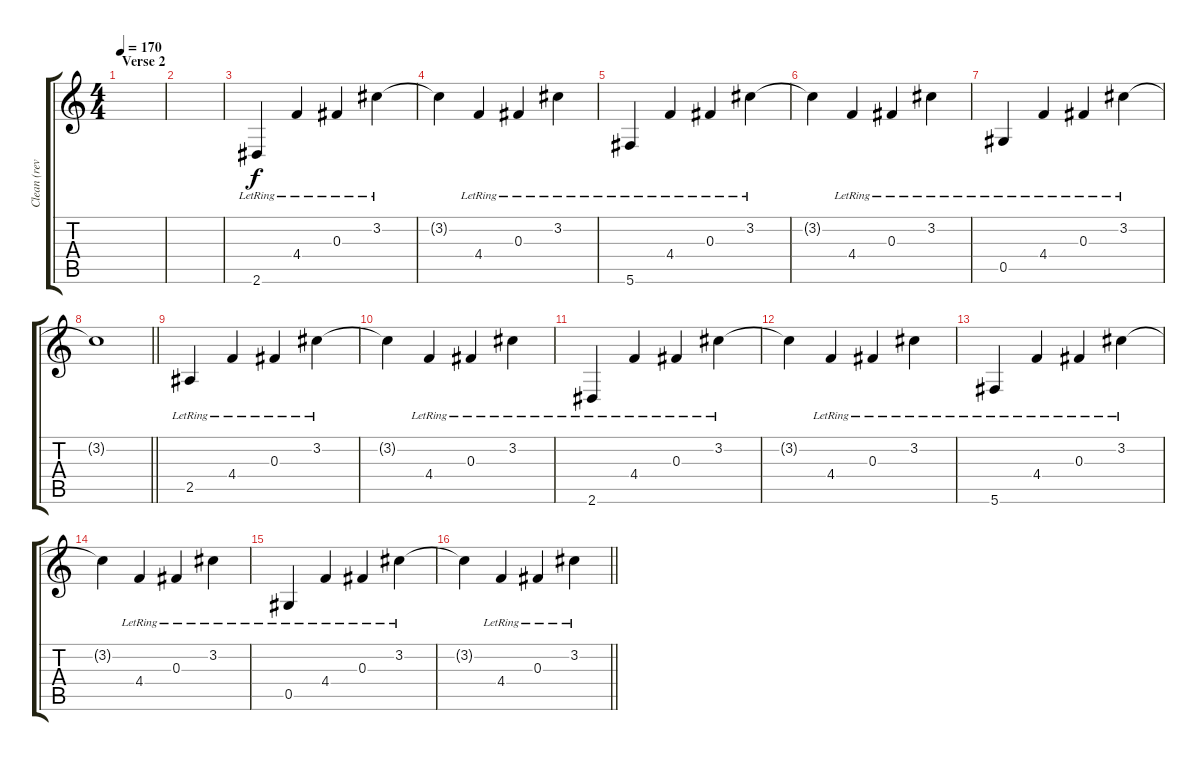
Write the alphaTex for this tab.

\track ("Clean (reverbed) Lead Guitar" "Clean (rev") {instrument electricguitarclean}
\staff {score tabs}
\tuning (Eb4 Bb3 Gb3 Db3 Ab2 Db2) {hide}
\ts (4 4)
\section ("" "Verse 2")
\tempo 170
\clef g2
\ks c
|
|
2.6{lr}.4 4.4{lr}.4 0.3{lr}.4 3.2{lr}.4 |
3.2{t}.4 4.4{lr}.4 0.3{lr}.4 3.2{lr}.4 |
5.6{lr}.4 4.4{lr}.4 0.3{lr}.4 3.2{lr}.4 |
3.2{t}.4 4.4{lr}.4 0.3{lr}.4 3.2{lr}.4 |
0.5{lr}.4 4.4{lr}.4 0.3{lr}.4 3.2{lr}.4 |
\barLineRight lightlight
3.2{t}.1 |
2.5{lr}.4 4.4{lr}.4 0.3{lr}.4 3.2{lr}.4 |
3.2{t}.4 4.4{lr}.4 0.3{lr}.4 3.2{lr}.4 |
2.6{lr}.4 4.4{lr}.4 0.3{lr}.4 3.2{lr}.4 |
3.2{t}.4 4.4{lr}.4 0.3{lr}.4 3.2{lr}.4 |
5.6{lr}.4 4.4{lr}.4 0.3{lr}.4 3.2{lr}.4 |
3.2{t}.4 4.4{lr}.4 0.3{lr}.4 3.2{lr}.4 |
0.5{lr}.4 4.4{lr}.4 0.3{lr}.4 3.2{lr}.4 |
\barLineRight lightlight
3.2{t}.4 4.4{lr}.4 0.3{lr}.4 3.2{lr}.4
